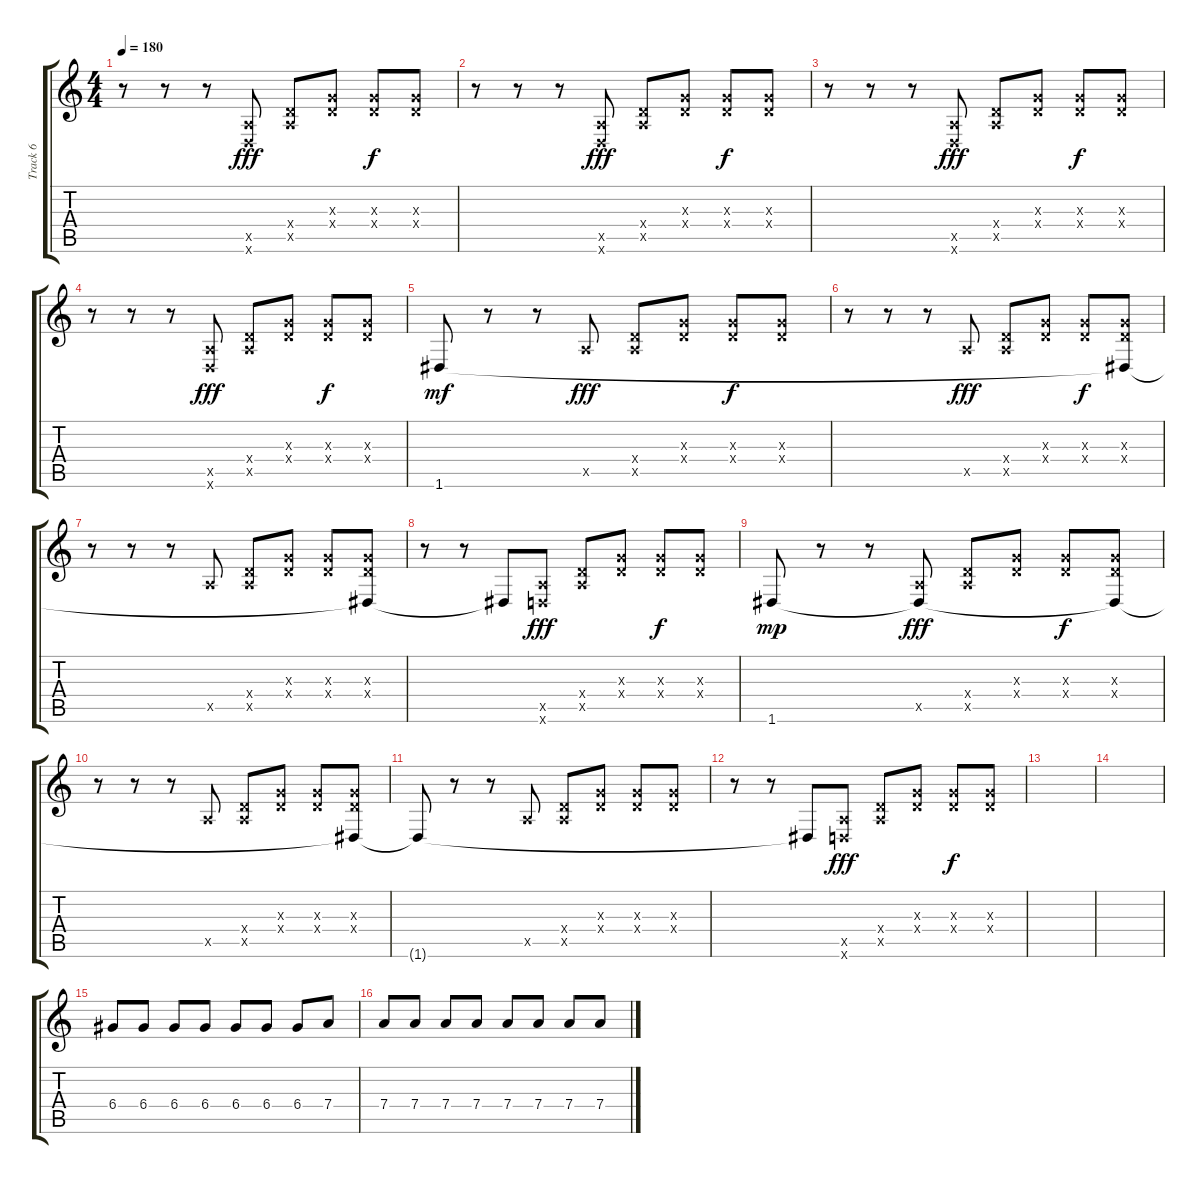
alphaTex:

\track ("Track 6" "Track 6") {instrument overdrivenguitar}
\staff {score tabs}
\tuning (E4 B3 G3 D3 A2 D2) {hide}
\ts (4 4)
\tempo 180
\clef g2
\ks c
r.8{dy f} r.8 r.8 (0.5{x} 0.6{x}).8{dy fff} (0.4{x} 0.5{x}).8 (0.3{x} 0.4{x}).8 (0.3{x} 0.4{x}).8{dy f} (0.3{x} 0.4{x}).8 |
r.8 r.8 r.8 (0.5{x} 0.6{x}).8{dy fff} (0.4{x} 0.5{x}).8 (0.3{x} 0.4{x}).8 (0.3{x} 0.4{x}).8{dy f} (0.3{x} 0.4{x}).8 |
r.8 r.8 r.8 (0.5{x} 0.6{x}).8{dy fff} (0.4{x} 0.5{x}).8 (0.3{x} 0.4{x}).8 (0.3{x} 0.4{x}).8{dy f} (0.3{x} 0.4{x}).8 |
r.8 r.8 r.8 (0.5{x} 0.6{x}).8{dy fff} (0.4{x} 0.5{x}).8 (0.3{x} 0.4{x}).8 (0.3{x} 0.4{x}).8{dy f} (0.3{x} 0.4{x}).8 |
1.6.8{dy mf} r.8 r.8 0.5{x}.8{dy fff} (0.4{x} 0.5{x}).8 (0.3{x} 0.4{x}).8 (0.3{x} 0.4{x}).8{dy f} (0.3{x} 0.4{x}).8 |
r.8 r.8 r.8 0.5{x}.8{dy fff} (0.4{x} 0.5{x}).8 (0.3{x} 0.4{x}).8 (0.3{x} 0.4{x}).8{dy f} (0.3{x} 0.4{x} 1.6{t}).8 |
r.8 r.8 r.8 0.5{x}.8 (0.4{x} 0.5{x}).8 (0.3{x} 0.4{x}).8 (0.3{x} 0.4{x}).8 (0.3{x} 0.4{x} 1.6{t}).8 |
r.8 r.8 1.6{t}.8 (0.5{x} 0.6{x}).8{dy fff} (0.4{x} 0.5{x}).8 (0.3{x} 0.4{x}).8 (0.3{x} 0.4{x}).8{dy f} (0.3{x} 0.4{x}).8 |
1.6.8{dy mp} r.8 r.8 (0.5{x} 1.6{t}).8{dy fff} (0.4{x} 0.5{x}).8 (0.3{x} 0.4{x}).8 (0.3{x} 0.4{x}).8{dy f} (0.3{x} 0.4{x} 1.6{t}).8 |
r.8 r.8 r.8 0.5{x}.8 (0.4{x} 0.5{x}).8 (0.3{x} 0.4{x}).8 (0.3{x} 0.4{x}).8 (0.3{x} 0.4{x} 1.6{t}).8 |
1.6{t}.8 r.8 r.8 0.5{x}.8 (0.4{x} 0.5{x}).8 (0.3{x} 0.4{x}).8 (0.3{x} 0.4{x}).8 (0.3{x} 0.4{x}).8 |
r.8 r.8 1.6{t}.8 (0.5{x} 0.6{x}).8{dy fff} (0.4{x} 0.5{x}).8 (0.3{x} 0.4{x}).8 (0.3{x} 0.4{x}).8{dy f} (0.3{x} 0.4{x}).8 |
|
|
6.4.8 6.4.8 6.4.8 6.4.8 6.4.8 6.4.8 6.4.8 7.4.8 |
7.4.8 7.4.8 7.4.8 7.4.8 7.4.8 7.4.8 7.4.8 7.4.8
